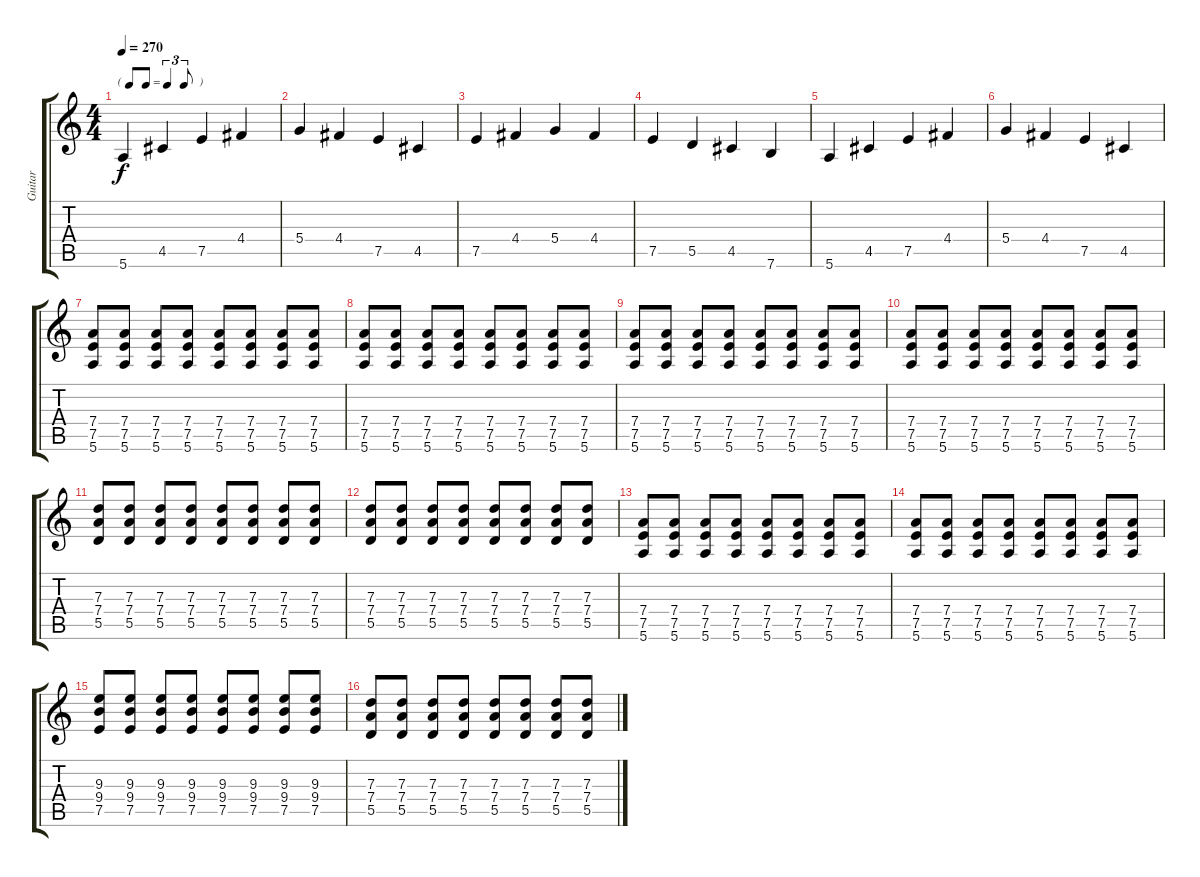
\track ("Guitar" "Guitar") {instrument electricguitarjazz}
\staff {score tabs}
\tuning (E4 B3 G3 D3 A2 E2) {hide}
\ts (4 4)
\tf triplet8th
\tempo 270
\clef g2
\ks c
5.6.4{dy f} 4.5.4 7.5.4 4.4.4 |
5.4.4 4.4.4 7.5.4 4.5.4 |
7.5.4 4.4.4 5.4.4 4.4.4 |
7.5.4 5.5.4 4.5.4 7.6.4 |
5.6.4 4.5.4 7.5.4 4.4.4 |
5.4.4 4.4.4 7.5.4 4.5.4 |
(7.4 7.5 5.6).8 (7.4 7.5 5.6).8 (7.4 7.5 5.6).8 (7.4 7.5 5.6).8 (7.4 7.5 5.6).8 (7.4 7.5 5.6).8 (7.4 7.5 5.6).8 (7.4 7.5 5.6).8 |
(7.4 7.5 5.6).8 (7.4 7.5 5.6).8 (7.4 7.5 5.6).8 (7.4 7.5 5.6).8 (7.4 7.5 5.6).8 (7.4 7.5 5.6).8 (7.4 7.5 5.6).8 (7.4 7.5 5.6).8 |
(7.4 7.5 5.6).8 (7.4 7.5 5.6).8 (7.4 7.5 5.6).8 (7.4 7.5 5.6).8 (7.4 7.5 5.6).8 (7.4 7.5 5.6).8 (7.4 7.5 5.6).8 (7.4 7.5 5.6).8 |
(7.4 7.5 5.6).8 (7.4 7.5 5.6).8 (7.4 7.5 5.6).8 (7.4 7.5 5.6).8 (7.4 7.5 5.6).8 (7.4 7.5 5.6).8 (7.4 7.5 5.6).8 (7.4 7.5 5.6).8 |
(7.3 7.4 5.5).8 (7.3 7.4 5.5).8 (7.3 7.4 5.5).8 (7.3 7.4 5.5).8 (7.3 7.4 5.5).8 (7.3 7.4 5.5).8 (7.3 7.4 5.5).8 (7.3 7.4 5.5).8 |
(7.3 7.4 5.5).8 (7.3 7.4 5.5).8 (7.3 7.4 5.5).8 (7.3 7.4 5.5).8 (7.3 7.4 5.5).8 (7.3 7.4 5.5).8 (7.3 7.4 5.5).8 (7.3 7.4 5.5).8 |
(7.4 7.5 5.6).8 (7.4 7.5 5.6).8 (7.4 7.5 5.6).8 (7.4 7.5 5.6).8 (7.4 7.5 5.6).8 (7.4 7.5 5.6).8 (7.4 7.5 5.6).8 (7.4 7.5 5.6).8 |
(7.4 7.5 5.6).8 (7.4 7.5 5.6).8 (7.4 7.5 5.6).8 (7.4 7.5 5.6).8 (7.4 7.5 5.6).8 (7.4 7.5 5.6).8 (7.4 7.5 5.6).8 (7.4 7.5 5.6).8 |
(9.3 9.4 7.5).8 (9.3 9.4 7.5).8 (9.3 9.4 7.5).8 (9.3 9.4 7.5).8 (9.3 9.4 7.5).8 (9.3 9.4 7.5).8 (9.3 9.4 7.5).8 (9.3 9.4 7.5).8 |
(7.3 7.4 5.5).8 (7.3 7.4 5.5).8 (7.3 7.4 5.5).8 (7.3 7.4 5.5).8 (7.3 7.4 5.5).8 (7.3 7.4 5.5).8 (7.3 7.4 5.5).8 (7.3 7.4 5.5).8
